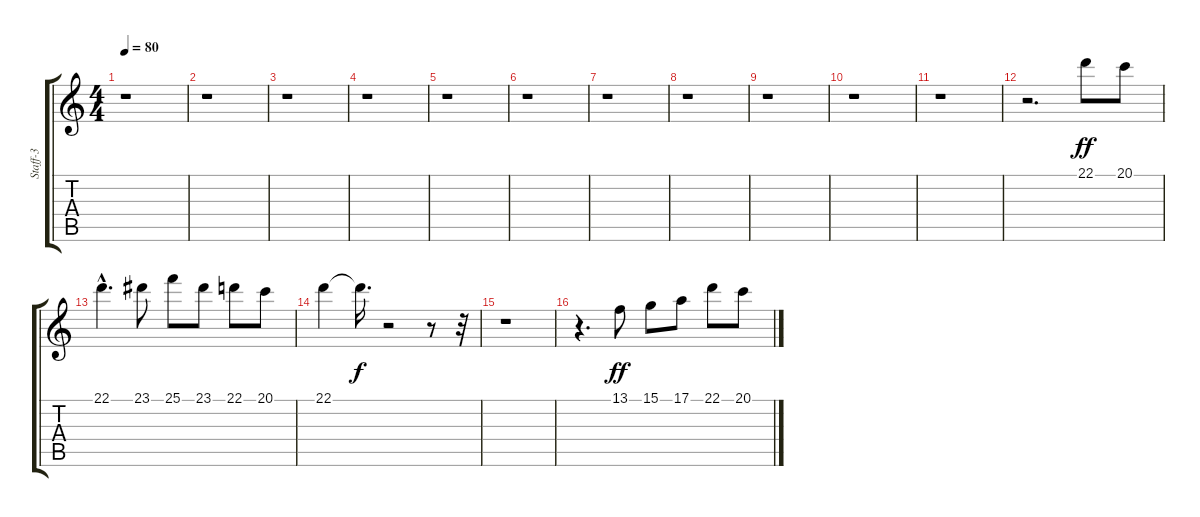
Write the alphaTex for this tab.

\track ("Staff-3" "Staff-3") {instrument panflute}
\staff {score tabs}
\tuning (E4 B3 G3 D3 A2 E2) {hide}
\ts (4 4)
\tempo 80
\clef g2
\ks c
r.1{dy ff instrument panflute} |
r.1 |
r.1 |
r.1 |
r.1 |
r.1 |
r.1 |
r.1 |
r.1 |
r.1 |
r.1 |
r.2{d} 22.1.8{instrument acousticgrandpiano} 20.1.8 |
22.1{hac}.4{d} 23.1.8 25.1.8 23.1.8 22.1.8 20.1.8 |
22.1.4 22.1{t}.16{d dy f} r.2 r.8 r.32 |
r.1 |
r.4{d} 13.1.8{dy ff} 15.1.8 17.1.8 22.1.8 20.1.8
